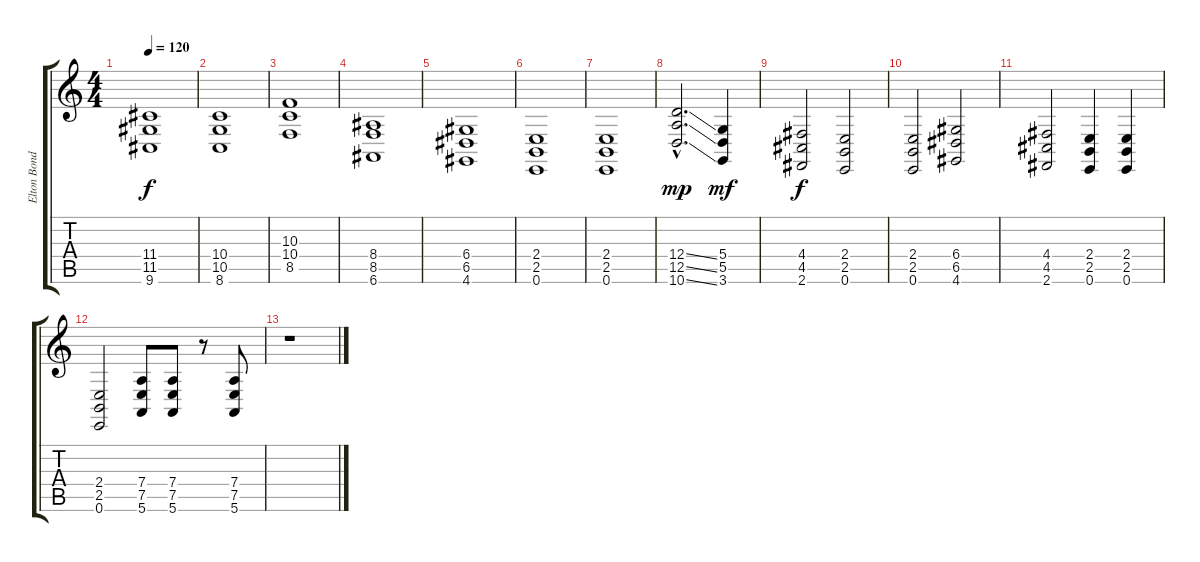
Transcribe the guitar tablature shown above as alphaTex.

\track ("Elton Bond" "Elton Bond") {instrument churchorgan}
\staff {score tabs}
\tuning (E4 B3 G3 D3 A2 E2) {hide}
\ts (4 4)
\tempo 120
\clef g2
\ks c
(11.4 11.5 9.6).1{dy f} |
(10.4 10.5 8.6).1 |
(10.3 10.4 8.5).1 |
(8.4 8.5 6.6).1 |
(6.4 6.5 4.6).1 |
(2.4 2.5 0.6).1 |
(2.4 2.5 0.6).1 |
(12.4{ss hac} 12.5{ss hac} 10.6{ss hac}).2{d dy mp} (5.4 5.5 3.6).4{dy mf} |
(4.4 4.5 2.6).2{dy f volume 13} (2.4 2.5 0.6).2 |
(2.4 2.5 0.6).2 (6.4 6.5 4.6).2 |
(4.4 4.5 2.6).2 (2.4 2.5 0.6).4 (2.4 2.5 0.6).4 |
(2.4 2.5 0.6).2 (7.4 7.5 5.6).8 (7.4 7.5 5.6).8 r.8 (7.4 7.5 5.6).8 |
r.1
